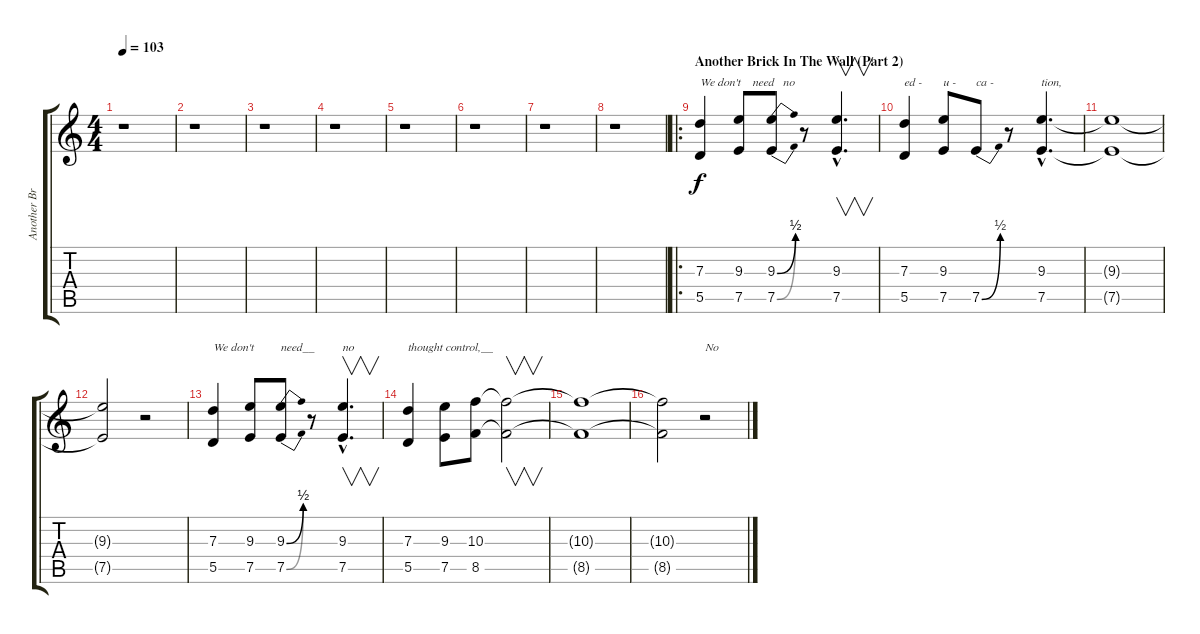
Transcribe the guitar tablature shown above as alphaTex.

\track ("Another Brick Guitar 1" "Another Br") {instrument distortionguitar}
\staff {score tabs}
\tuning (E4 B3 G3 D3 A2 E2) {hide}
\ts (4 4)
\tempo 103
\clef g2
\ks c
r.1{dy f} |
r.1 |
r.1 |
r.1 |
r.1 |
r.1 |
r.1 |
r.1 |
\ro
\section ("" "Another Brick In The Wall (Part 2)")
(7.3 5.5).4{txt "We don't    need   no"} (9.3 7.5).8 (9.3{be (bend 0 0 60 2)} 7.5{be (bend 0 0 60 2)}).8 r.8 (9.3{hac} 7.5{hac}).4{v d} |
(7.3 5.5).4{txt "ed -"} (9.3 7.5).8{txt "u -"} 7.5{be (bend 0 0 60 2)}.8{txt "ca -"} r.8 (9.3{hac} 7.5{hac}).4{d txt "tion,"} |
(9.3{t} 7.5{t}).1 |
(9.3{t} 7.5{t}).2 r.2 |
(7.3 5.5).4{txt "We don't"} (9.3 7.5).8 (9.3{be (bend 0 0 60 2)} 7.5{be (bend 0 0 60 2)}).8{txt "need__"} r.8 (9.3{hac} 7.5{hac}).4{v d txt "no"} |
(7.3 5.5).4{txt "thought control,__"} (9.3 7.5).8 (10.3 8.5).8 (10.3{t} 8.5{t}).2{v} |
(10.3{t} 8.5{t}).1 |
(10.3{t} 8.5{t}).2 r.2{txt "No"}
